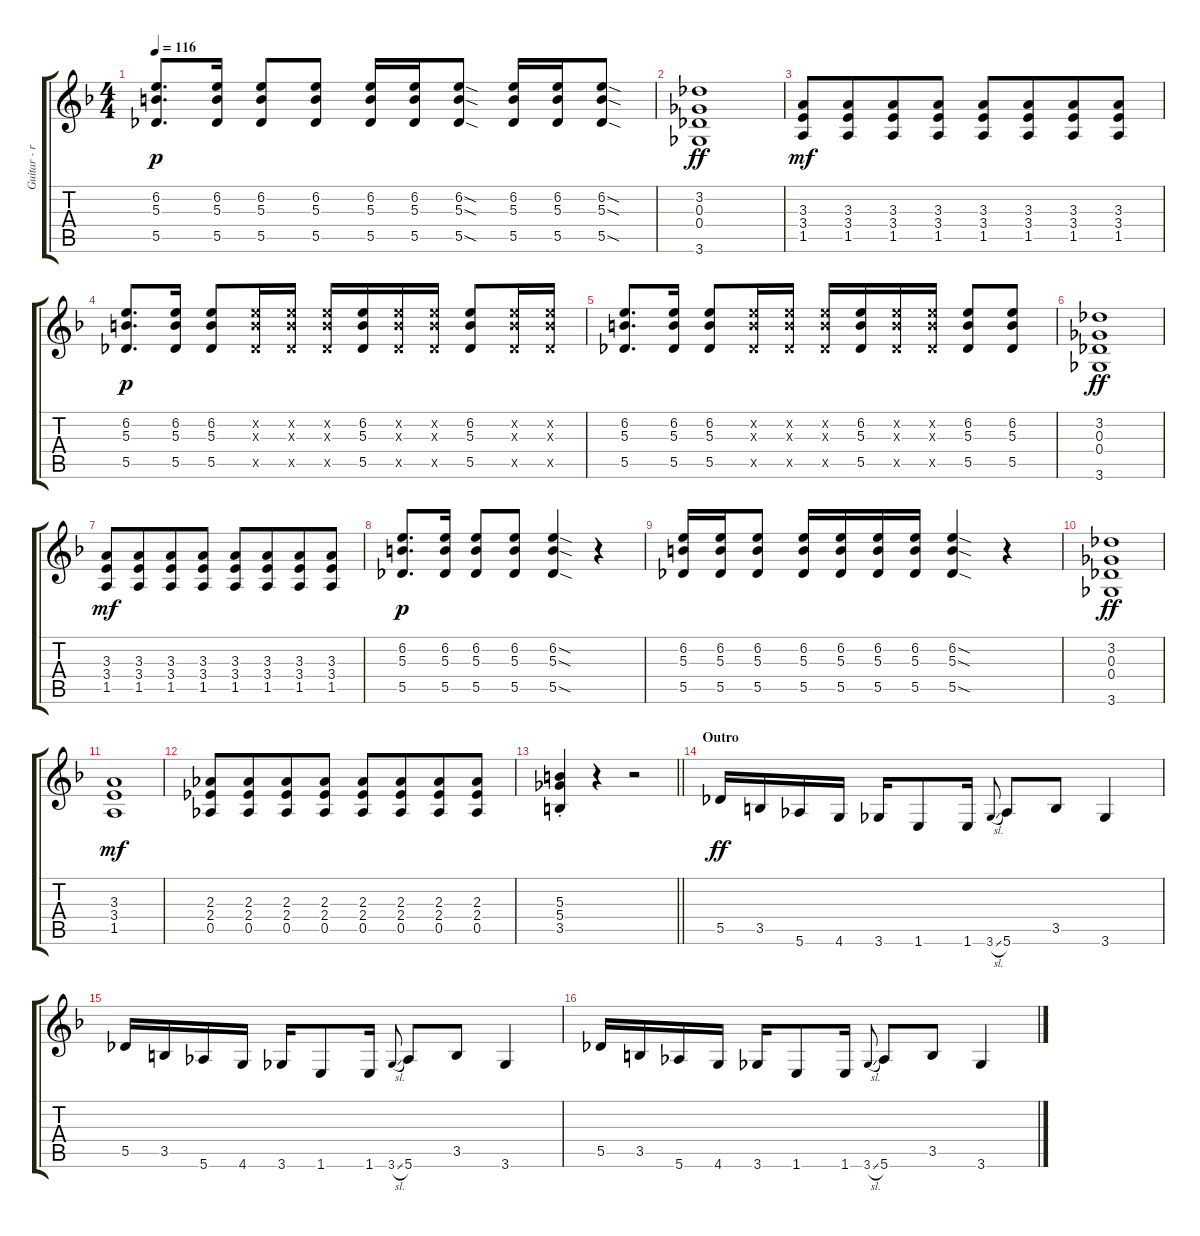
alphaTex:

\track ("Guitar - rhythm - left" "Guitar - r") {instrument distortionguitar}
\staff {score tabs}
\tuning (Eb4 Bb3 Gb3 Db3 Ab2 Eb2) {hide}
\ts (4 4)
\tempo 116
\clef g2
\ks f
(6.2 5.3 5.5).8{d dy p} (6.2 5.3 5.5).16 (6.2 5.3 5.5).8 (6.2 5.3 5.5).8 (6.2 5.3 5.5).16 (6.2 5.3 5.5).16 (6.2{sod} 5.3{sod} 5.5{sod}).8 (6.2 5.3 5.5).16 (6.2 5.3 5.5).16 (6.2{sod} 5.3{sod} 5.5{sod}).8 |
(3.2 0.3 0.4 3.6).1{dy ff instrument distortionguitar} |
(3.3 3.4 1.5).8{dy mf} (3.3 3.4 1.5).8{beam merge} (3.3 3.4 1.5).8 (3.3 3.4 1.5).8 (3.3 3.4 1.5).8 (3.3 3.4 1.5).8{beam merge} (3.3 3.4 1.5).8 (3.3 3.4 1.5).8 |
(6.2 5.3 5.5).8{d dy p instrument distortionguitar} (6.2 5.3 5.5).16 (6.2 5.3 5.5).8 (6.2{x} 5.3{x} 5.5{x}).16 (6.2{x} 5.3{x} 5.5{x}).16 (6.2{x} 5.3{x} 5.5{x}).16 (6.2 5.3 5.5).16 (6.2{x} 5.3{x} 5.5{x}).16 (6.2{x} 5.3{x} 5.5{x}).16 (6.2 5.3 5.5).8 (6.2{x} 5.3{x} 5.5{x}).16 (6.2{x} 5.3{x} 5.5{x}).16 |
(6.2 5.3 5.5).8{d} (6.2 5.3 5.5).16 (6.2 5.3 5.5).8 (6.2{x} 5.3{x} 5.5{x}).16 (6.2{x} 5.3{x} 5.5{x}).16 (6.2{x} 5.3{x} 5.5{x}).16 (6.2 5.3 5.5).16 (6.2{x} 5.3{x} 5.5{x}).16 (6.2{x} 5.3{x} 5.5{x}).16 (6.2 5.3 5.5).8 (6.2 5.3 5.5).8 |
(3.2 0.3 0.4 3.6).1{dy ff instrument distortionguitar} |
(3.3 3.4 1.5).8{dy mf} (3.3 3.4 1.5).8{beam merge} (3.3 3.4 1.5).8 (3.3 3.4 1.5).8 (3.3 3.4 1.5).8 (3.3 3.4 1.5).8{beam merge} (3.3 3.4 1.5).8 (3.3 3.4 1.5).8 |
(6.2 5.3 5.5).8{d dy p instrument distortionguitar} (6.2 5.3 5.5).16 (6.2 5.3 5.5).8 (6.2 5.3 5.5).8 (6.2{sod} 5.3{sod} 5.5{sod}).4 r.4 |
(6.2 5.3 5.5).16 (6.2 5.3 5.5).16 (6.2 5.3 5.5).8 (6.2 5.3 5.5).16 (6.2 5.3 5.5).16 (6.2 5.3 5.5).16 (6.2 5.3 5.5).16 (6.2{sod} 5.3{sod} 5.5{sod}).4 r.4 |
(3.2 0.3 0.4 3.6).1{dy ff volume 7 instrument distortionguitar} |
(3.3 3.4 1.5).1{dy mf} |
(2.3 2.4 0.5).8 (2.3 2.4 0.5).8{beam merge} (2.3 2.4 0.5).8 (2.3 2.4 0.5).8 (2.3 2.4 0.5).8 (2.3 2.4 0.5).8{beam merge} (2.3 2.4 0.5).8 (2.3 2.4 0.5).8 |
\barLineRight lightlight
(5.3{st} 5.4{st} 3.5{st}).4 r.4 r.2 |
\section ("" "Outro")
5.5.16{dy ff volume 8 instrument distortionguitar} 3.5.16 5.6.16 4.6.16 3.6.16 1.6.8 1.6.16 3.6{sl}.8{gr onbeat} 5.6.8 3.5.8 3.6.4 |
5.5.16 3.5.16 5.6.16 4.6.16 3.6.16 1.6.8 1.6.16 3.6{sl}.8{gr onbeat} 5.6.8 3.5.8 3.6.4 |
5.5.16 3.5.16 5.6.16 4.6.16 3.6.16 1.6.8 1.6.16 3.6{sl}.8{gr onbeat} 5.6.8 3.5.8 3.6.4
